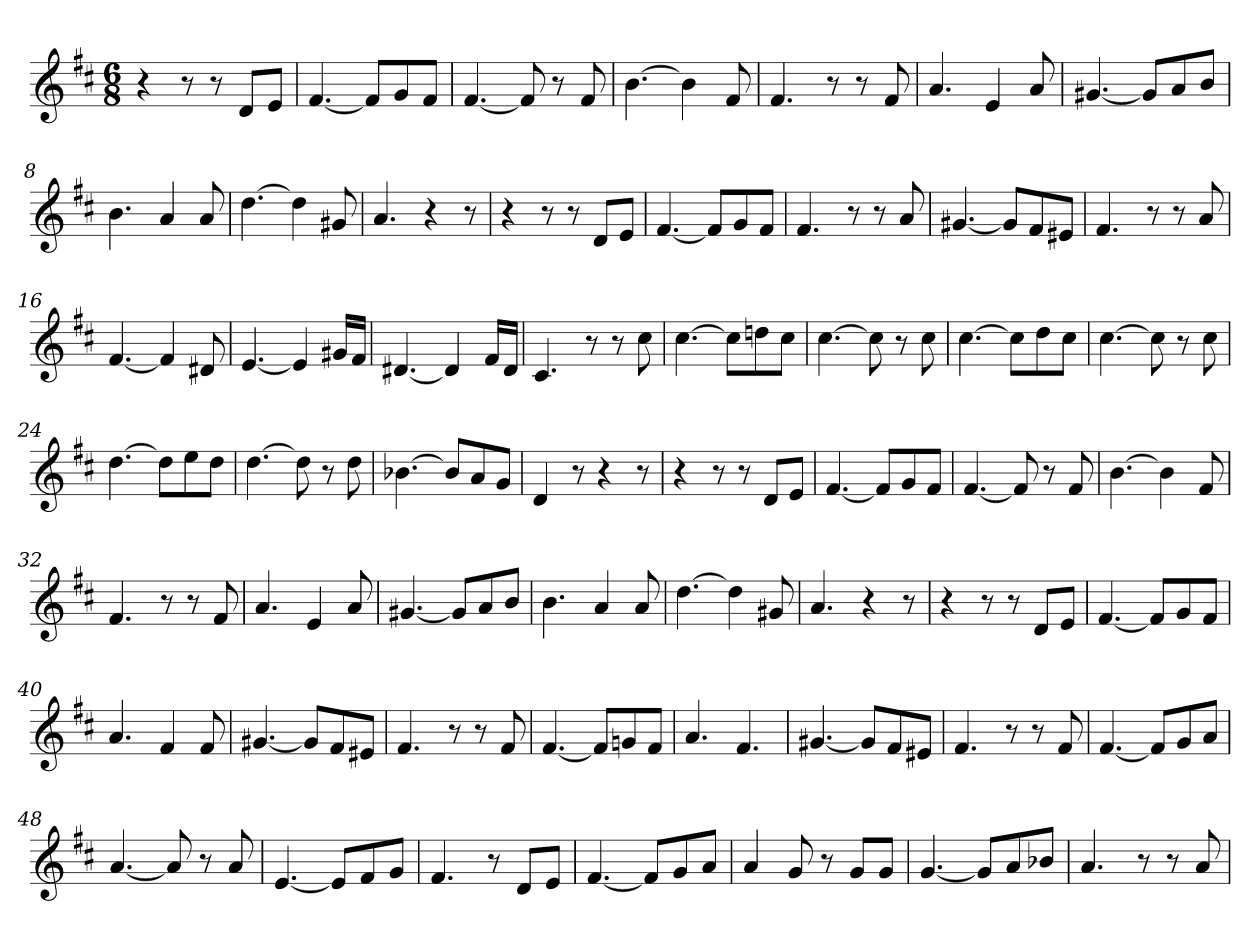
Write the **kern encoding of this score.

**kern
*part1
*staff1
*clefG2
*k[f#c#]
*M6/8
=1
4r
8r
8r
8d/L
8e/J
=2
[4.f#/
8f#/L]
8g/
8f#/J
=3
[4.f#/
8f#/]
8r
8f#/
=4
[4.b\
4b\]
8f#/
=5
4.f#/
8r
8r
8f#/
=6
4.a/
4e/
8a/
=7
[4.g#X/
8g#/L]
8a/
8b/J
=8
4.b\
4a/
8a/
=9
[4.dd\
4dd\]
8g#X/
=10
4.a/
4r
8r
!!LO:LB:g=z
=11
4r
8r
8r
8d/L
8e/J
=12
[4.f#/
8f#/L]
8g/
8f#/J
=13
4.f#/
8r
8r
8a/
=14
[4.g#X/
8g#/L]
8f#/
8e#X/J
=15
4.f#/
8r
8r
8a/
=16
[4.f#/
4f#/]
8d#X/
=17
[4.e/
4e/]
16g#X/LL
16f#/JJ
=18
[4.d#X/
4d#/]
16f#/LL
16d#/JJ
=19
4.c#/
8r
8r
8cc#\
=20
[4.cc#\
8cc#\L]
8ddn\
8cc#\J
!!LO:LB:g=z
=21
[4.cc#\
8cc#\]
8r
8cc#\
=22
[4.cc#\
8cc#\L]
8dd\
8cc#\J
=23
[4.cc#\
8cc#\]
8r
8cc#\
=24
[4.dd\
8dd\L]
8ee\
8dd\J
=25
[4.dd\
8dd\]
8r
8dd\
=26
[4.b-X\
8b-/L]
8a/
8g/J
=27
4d/
8r
4r
8r
=28
4r
8r
8r
8d/L
8e/J
=29
[4.f#/
8f#/L]
8g/
8f#/J
=30
[4.f#/
8f#/]
8r
8f#/
!!LO:LB:g=z
=31
[4.b\
4b\]
8f#/
=32
4.f#/
8r
8r
8f#/
=33
4.a/
4e/
8a/
=34
[4.g#X/
8g#/L]
8a/
8b/J
=35
4.b\
4a/
8a/
=36
[4.dd\
4dd\]
8g#X/
=37
4.a/
4r
8r
=38
4r
8r
8r
8d/L
8e/J
=39
[4.f#/
8f#/L]
8g/
8f#/J
=40
4.a/
4f#/
8f#/
!!LO:LB:g=z
=41
[4.g#X/
8g#/L]
8f#/
8e#X/J
=42
4.f#/
8r
8r
8f#/
=43
[4.f#/
8f#/L]
8gn/
8f#/J
=44
4.a/
4.f#/
=45
[4.g#X/
8g#/L]
8f#/
8e#X/J
=46
4.f#/
8r
8r
8f#/
=47
[4.f#/
8f#/L]
8g/
8a/J
=48
[4.a/
8a/]
8r
8a/
=49
[4.e/
8e/L]
8f#/
8g/J
=50
4.f#/
8r
8d/L
8e/J
!!LO:LB:g=z
=51
[4.f#/
8f#/L]
8g/
8a/J
=52
4a/
8g/
8r
8g/L
8g/J
=53
[4.g/
8g/L]
8a/
8b-X/J
=54
4.a/
8r
8r
8a/
=
*-
